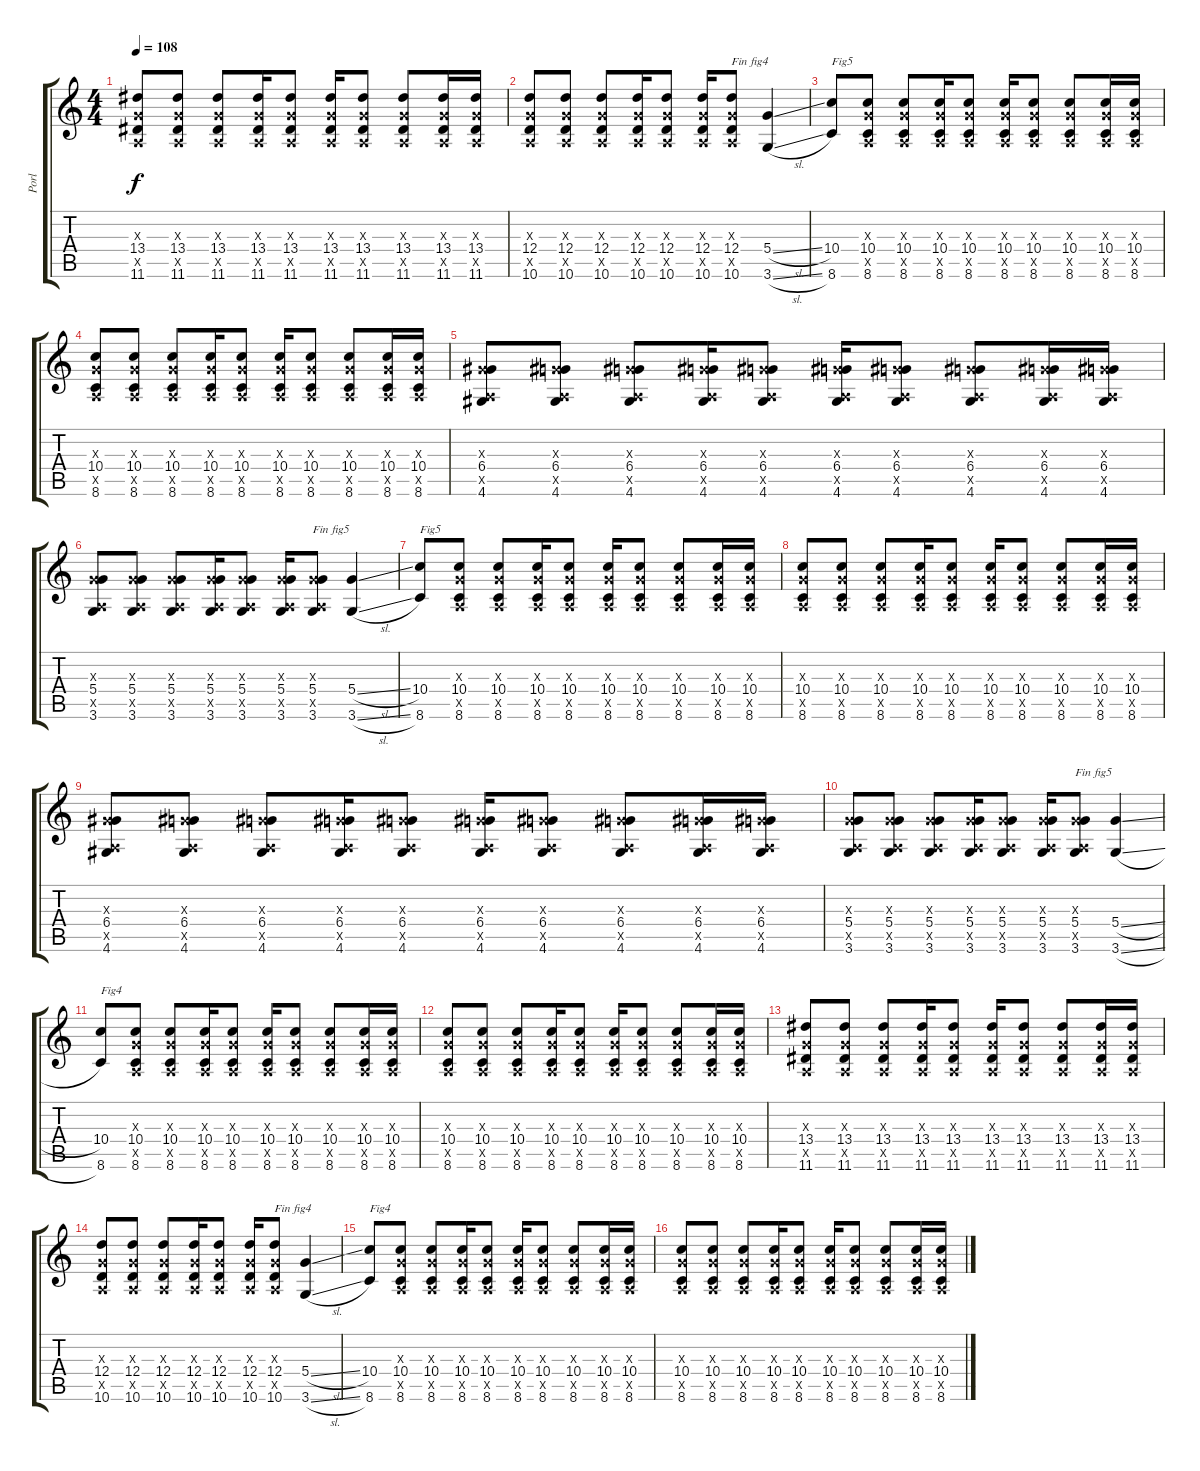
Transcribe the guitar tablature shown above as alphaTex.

\track ("Porl" "Porl") {instrument overdrivenguitar}
\staff {score tabs}
\tuning (E4 B3 G3 D3 A2 E2) {hide}
\ts (4 4)
\tempo 108
\clef g2
\ks c
(0.3{x} 13.4 0.5{x} 11.6).8{dy f} (0.3{x} 13.4 0.5{x} 11.6).8 (0.3{x} 13.4 0.5{x} 11.6).8 (0.3{x} 13.4 0.5{x} 11.6).16 (0.3{x} 13.4 0.5{x} 11.6).8 (0.3{x} 13.4 0.5{x} 11.6).16 (0.3{x} 13.4 0.5{x} 11.6).8 (0.3{x} 13.4 0.5{x} 11.6).8 (0.3{x} 13.4 0.5{x} 11.6).16 (0.3{x} 13.4 0.5{x} 11.6).16 |
(0.3{x} 12.4 0.5{x} 10.6).8 (0.3{x} 12.4 0.5{x} 10.6).8 (0.3{x} 12.4 0.5{x} 10.6).8 (0.3{x} 12.4 0.5{x} 10.6).16 (0.3{x} 12.4 0.5{x} 10.6).8 (0.3{x} 12.4 0.5{x} 10.6).16 (0.3{x} 12.4 0.5{x} 10.6).8{txt "Fin fig4"} (5.4{sl} 3.6{sl}).4 |
(10.4 8.6).8{txt "Fig5"} (0.3{x} 10.4 0.5{x} 8.6).8 (0.3{x} 10.4 0.5{x} 8.6).8 (0.3{x} 10.4 0.5{x} 8.6).16 (0.3{x} 10.4 0.5{x} 8.6).8 (0.3{x} 10.4 0.5{x} 8.6).16 (0.3{x} 10.4 0.5{x} 8.6).8 (0.3{x} 10.4 0.5{x} 8.6).8 (0.3{x} 10.4 0.5{x} 8.6).16 (0.3{x} 10.4 0.5{x} 8.6).16 |
(0.3{x} 10.4 0.5{x} 8.6).8 (0.3{x} 10.4 0.5{x} 8.6).8 (0.3{x} 10.4 0.5{x} 8.6).8 (0.3{x} 10.4 0.5{x} 8.6).16 (0.3{x} 10.4 0.5{x} 8.6).8 (0.3{x} 10.4 0.5{x} 8.6).16 (0.3{x} 10.4 0.5{x} 8.6).8 (0.3{x} 10.4 0.5{x} 8.6).8 (0.3{x} 10.4 0.5{x} 8.6).16 (0.3{x} 10.4 0.5{x} 8.6).16 |
(0.3{x} 6.4 0.5{x} 4.6).8 (0.3{x} 6.4 0.5{x} 4.6).8 (0.3{x} 6.4 0.5{x} 4.6).8 (0.3{x} 6.4 0.5{x} 4.6).16 (0.3{x} 6.4 0.5{x} 4.6).8 (0.3{x} 6.4 0.5{x} 4.6).16 (0.3{x} 6.4 0.5{x} 4.6).8 (0.3{x} 6.4 0.5{x} 4.6).8 (0.3{x} 6.4 0.5{x} 4.6).16 (0.3{x} 6.4 0.5{x} 4.6).16 |
(0.3{x} 5.4 0.5{x} 3.6).8 (0.3{x} 5.4 0.5{x} 3.6).8 (0.3{x} 5.4 0.5{x} 3.6).8 (0.3{x} 5.4 0.5{x} 3.6).16 (0.3{x} 5.4 0.5{x} 3.6).8 (0.3{x} 5.4 0.5{x} 3.6).16 (0.3{x} 5.4 0.5{x} 3.6).8{txt "Fin fig5"} (5.4{sl} 3.6{sl}).4 |
(10.4 8.6).8{txt "Fig5"} (0.3{x} 10.4 0.5{x} 8.6).8 (0.3{x} 10.4 0.5{x} 8.6).8 (0.3{x} 10.4 0.5{x} 8.6).16 (0.3{x} 10.4 0.5{x} 8.6).8 (0.3{x} 10.4 0.5{x} 8.6).16 (0.3{x} 10.4 0.5{x} 8.6).8 (0.3{x} 10.4 0.5{x} 8.6).8 (0.3{x} 10.4 0.5{x} 8.6).16 (0.3{x} 10.4 0.5{x} 8.6).16 |
(0.3{x} 10.4 0.5{x} 8.6).8 (0.3{x} 10.4 0.5{x} 8.6).8 (0.3{x} 10.4 0.5{x} 8.6).8 (0.3{x} 10.4 0.5{x} 8.6).16 (0.3{x} 10.4 0.5{x} 8.6).8 (0.3{x} 10.4 0.5{x} 8.6).16 (0.3{x} 10.4 0.5{x} 8.6).8 (0.3{x} 10.4 0.5{x} 8.6).8 (0.3{x} 10.4 0.5{x} 8.6).16 (0.3{x} 10.4 0.5{x} 8.6).16 |
(0.3{x} 6.4 0.5{x} 4.6).8 (0.3{x} 6.4 0.5{x} 4.6).8 (0.3{x} 6.4 0.5{x} 4.6).8 (0.3{x} 6.4 0.5{x} 4.6).16 (0.3{x} 6.4 0.5{x} 4.6).8 (0.3{x} 6.4 0.5{x} 4.6).16 (0.3{x} 6.4 0.5{x} 4.6).8 (0.3{x} 6.4 0.5{x} 4.6).8 (0.3{x} 6.4 0.5{x} 4.6).16 (0.3{x} 6.4 0.5{x} 4.6).16 |
(0.3{x} 5.4 0.5{x} 3.6).8 (0.3{x} 5.4 0.5{x} 3.6).8 (0.3{x} 5.4 0.5{x} 3.6).8 (0.3{x} 5.4 0.5{x} 3.6).16 (0.3{x} 5.4 0.5{x} 3.6).8 (0.3{x} 5.4 0.5{x} 3.6).16 (0.3{x} 5.4 0.5{x} 3.6).8{txt "Fin fig5"} (5.4{sl} 3.6{sl}).4 |
(10.4 8.6).8{txt "Fig4"} (0.3{x} 10.4 0.5{x} 8.6).8 (0.3{x} 10.4 0.5{x} 8.6).8 (0.3{x} 10.4 0.5{x} 8.6).16 (0.3{x} 10.4 0.5{x} 8.6).8 (0.3{x} 10.4 0.5{x} 8.6).16 (0.3{x} 10.4 0.5{x} 8.6).8 (0.3{x} 10.4 0.5{x} 8.6).8 (0.3{x} 10.4 0.5{x} 8.6).16 (0.3{x} 10.4 0.5{x} 8.6).16 |
(0.3{x} 10.4 0.5{x} 8.6).8 (0.3{x} 10.4 0.5{x} 8.6).8 (0.3{x} 10.4 0.5{x} 8.6).8 (0.3{x} 10.4 0.5{x} 8.6).16 (0.3{x} 10.4 0.5{x} 8.6).8 (0.3{x} 10.4 0.5{x} 8.6).16 (0.3{x} 10.4 0.5{x} 8.6).8 (0.3{x} 10.4 0.5{x} 8.6).8 (0.3{x} 10.4 0.5{x} 8.6).16 (0.3{x} 10.4 0.5{x} 8.6).16 |
(0.3{x} 13.4 0.5{x} 11.6).8 (0.3{x} 13.4 0.5{x} 11.6).8 (0.3{x} 13.4 0.5{x} 11.6).8 (0.3{x} 13.4 0.5{x} 11.6).16 (0.3{x} 13.4 0.5{x} 11.6).8 (0.3{x} 13.4 0.5{x} 11.6).16 (0.3{x} 13.4 0.5{x} 11.6).8 (0.3{x} 13.4 0.5{x} 11.6).8 (0.3{x} 13.4 0.5{x} 11.6).16 (0.3{x} 13.4 0.5{x} 11.6).16 |
(0.3{x} 12.4 0.5{x} 10.6).8 (0.3{x} 12.4 0.5{x} 10.6).8 (0.3{x} 12.4 0.5{x} 10.6).8 (0.3{x} 12.4 0.5{x} 10.6).16 (0.3{x} 12.4 0.5{x} 10.6).8 (0.3{x} 12.4 0.5{x} 10.6).16 (0.3{x} 12.4 0.5{x} 10.6).8{txt "Fin fig4"} (5.4{sl} 3.6{sl}).4 |
(10.4 8.6).8{txt "Fig4"} (0.3{x} 10.4 0.5{x} 8.6).8 (0.3{x} 10.4 0.5{x} 8.6).8 (0.3{x} 10.4 0.5{x} 8.6).16 (0.3{x} 10.4 0.5{x} 8.6).8 (0.3{x} 10.4 0.5{x} 8.6).16 (0.3{x} 10.4 0.5{x} 8.6).8 (0.3{x} 10.4 0.5{x} 8.6).8 (0.3{x} 10.4 0.5{x} 8.6).16 (0.3{x} 10.4 0.5{x} 8.6).16 |
(0.3{x} 10.4 0.5{x} 8.6).8 (0.3{x} 10.4 0.5{x} 8.6).8 (0.3{x} 10.4 0.5{x} 8.6).8 (0.3{x} 10.4 0.5{x} 8.6).16 (0.3{x} 10.4 0.5{x} 8.6).8 (0.3{x} 10.4 0.5{x} 8.6).16 (0.3{x} 10.4 0.5{x} 8.6).8 (0.3{x} 10.4 0.5{x} 8.6).8 (0.3{x} 10.4 0.5{x} 8.6).16 (0.3{x} 10.4 0.5{x} 8.6).16
